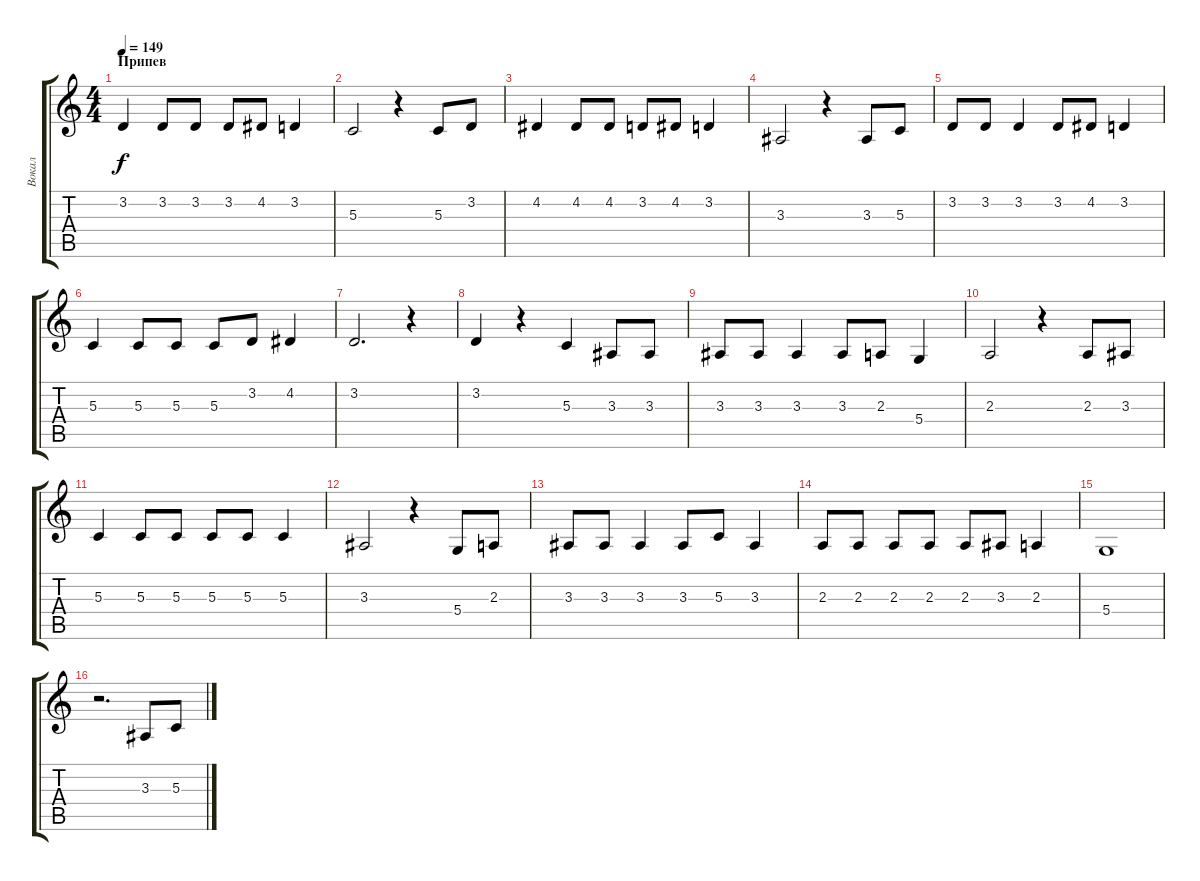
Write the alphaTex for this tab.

\track ("Вокал" "Вокал") {instrument tenorsax}
\staff {score tabs}
\tuning (E4 B3 G3 D3 A2 E2) {hide}
\ts (4 4)
\section ("" "Припев")
\tempo 149
\clef g2
\ks c
3.2.4{dy f} 3.2.8 3.2.8 3.2.8 4.2.8 3.2.4 |
5.3.2 r.4 5.3.8 3.2.8 |
4.2.4 4.2.8 4.2.8 3.2.8 4.2.8 3.2.4 |
3.3.2 r.4 3.3.8 5.3.8 |
3.2.8 3.2.8 3.2.4 3.2.8 4.2.8 3.2.4 |
5.3.4 5.3.8 5.3.8 5.3.8 3.2.8 4.2.4 |
3.2.2{d} r.4 |
3.2.4 r.4 5.3.4 3.3.8 3.3.8 |
3.3.8 3.3.8 3.3.4 3.3.8 2.3.8 5.4.4 |
2.3.2 r.4 2.3.8 3.3.8 |
5.3.4 5.3.8 5.3.8 5.3.8 5.3.8 5.3.4 |
3.3.2 r.4 5.4.8 2.3.8 |
3.3.8 3.3.8 3.3.4 3.3.8 5.3.8 3.3.4 |
2.3.8 2.3.8 2.3.8 2.3.8 2.3.8 3.3.8 2.3.4 |
5.4.1 |
r.2{d} 3.3.8 5.3.8
